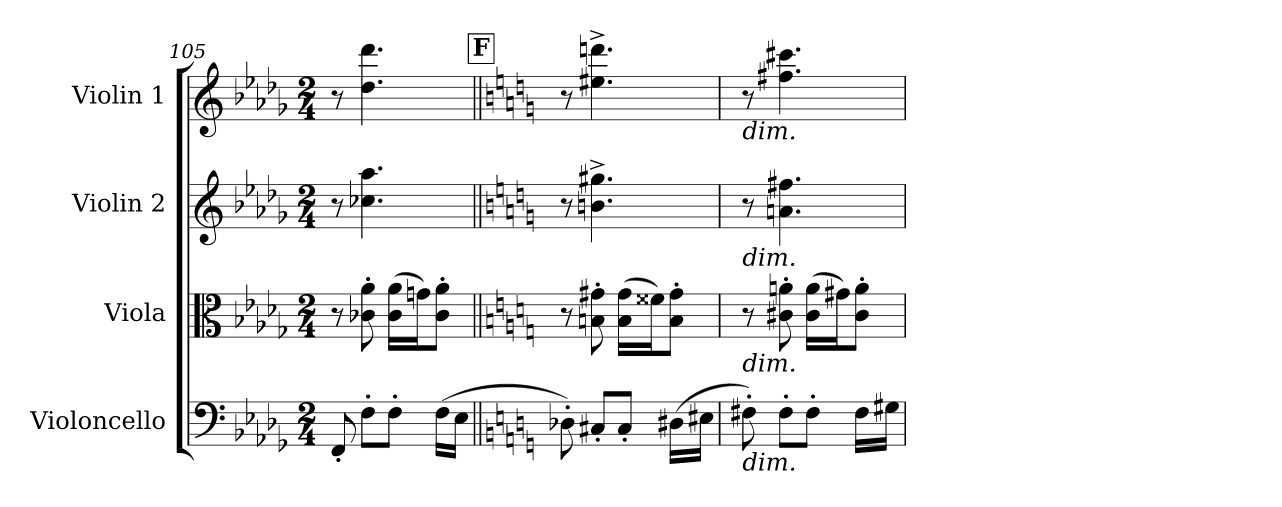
**kern	**kern	**kern	**kern
*part4	*part3	*part2	*part1
*staff4	*staff3	*staff2	*staff1
*I"Violoncello	*I"Viola	*I"Violin 2	*I"Violin 1
*I'Vc	*I'Vla	*I'Vln	*I'Vln
*clefF4	*clefC3	*clefG2	*clefG2
*k[b-e-a-d-g-]	*k[b-e-a-d-g-]	*k[b-e-a-d-g-]	*k[b-e-a-d-g-]
*M2/4	*M2/4	*M2/4	*M2/4
=105	=105	=105	=105
*	*	*^	*^
8FF'/	8r	8r	8ryy	8r	8ryy
8F'\L	8c-X\' 8a-\'	4.cc-X\ 4.aa-\	8ryy	4.dd-\ 4.ddd-\	8ryy
8F'\J	(16c-\ 16a-\LL	.	4ryy	.	4ryy
.	16gn\J)	.	.	.	.
(16F\LL	8c-\' 8a-\'J	.	.	.	.
16E-\JJ	.	.	.	.	.
*	*	*v	*v	*	*
*	*	*	*v	*v
!!LO:REH:place=s1:a:B:cj:fs=14:t=F
=106||	=106||	=106||	=106||
*k[]	*k[]	*k[]	*k[]
8D-X'\)	8r	8r	8r
8C#X'/L	8Bn\' 8g#X\'	4.bn\^ 4.gg#X\^	4.ee#X\^ 4.dddn\^
8C#'/J	(16B\ 16g#\LL	.	.
.	16f##X\J)	.	.
(16D#X\LL	8B\' 8g#\'J	.	.
16E#X\JJ	.	.	.
=107	=107	=107	=107
!	!	!	!LO:TX:b:i:t=dim.
!	!	!LO:TX:b:i:t=dim.	!
!	!LO:TX:b:i:t=dim.	!	!
!LO:TX:b:i:t=dim.	!	!	!
8F#X'\)	8r	8r	8r
8F#'\L	8c#X\' 8an\'	4.an\ 4.ff#X\	4.ff#X\ 4.ccc#X\
8F#'\J	(16c#\ 16a\LL	.	.
.	16g#X\J)	.	.
16F#\LL	8c#\' 8a\'J	.	.
16G#X\JJ	.	.	.
=	=	=	=
*-	*-	*-	*-
